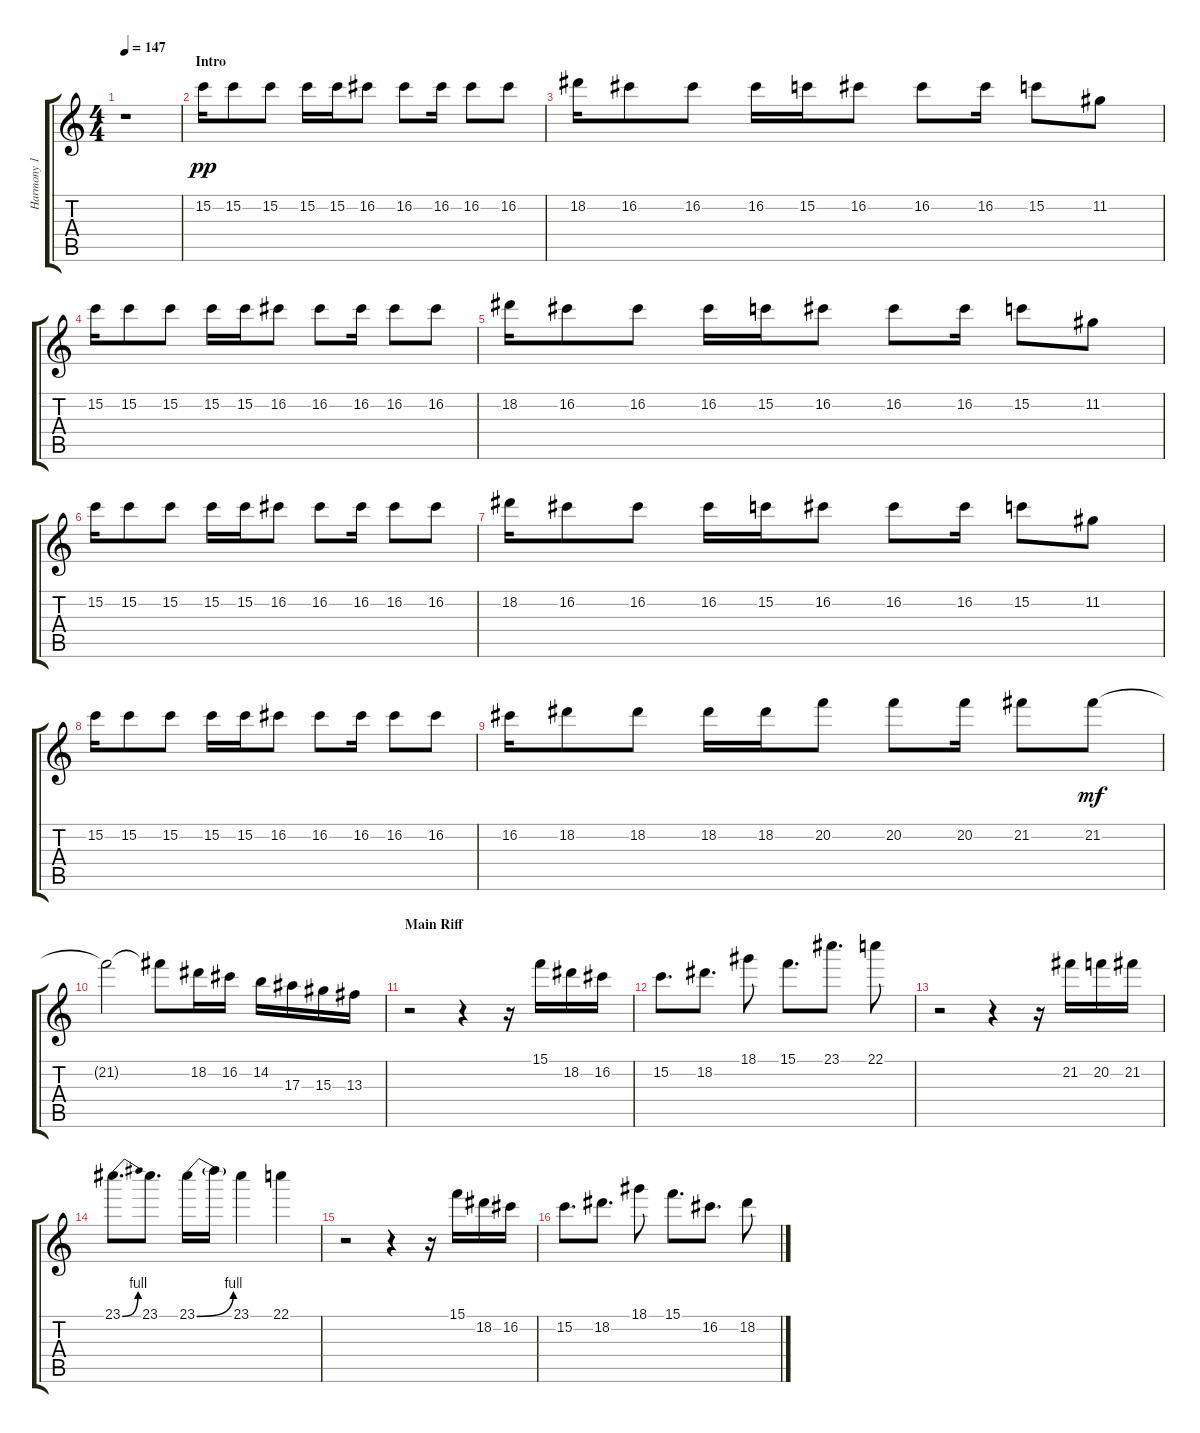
\track ("Harmony 1" "Harmony 1") {instrument overdrivenguitar}
\staff {score tabs}
\tuning (D4 A3 F3 C3 G2 C2) {hide}
\ts (4 4)
\tempo 147
\clef g2
\ks aminor
r.1{dy pp instrument overdrivenguitar} |
\section ("" "Intro")
15.2.16 15.2.8 15.2.8 15.2.16 15.2.16 16.2.8 16.2.8 16.2.16 16.2.8 16.2.8 |
18.2.16 16.2.8 16.2.8 16.2.16 15.2.16 16.2.8 16.2.8 16.2.16 15.2.8 11.2.8 |
15.2.16 15.2.8 15.2.8 15.2.16 15.2.16 16.2.8 16.2.8 16.2.16 16.2.8 16.2.8 |
18.2.16 16.2.8 16.2.8 16.2.16 15.2.16 16.2.8 16.2.8 16.2.16 15.2.8 11.2.8 |
15.2.16 15.2.8 15.2.8 15.2.16 15.2.16 16.2.8 16.2.8 16.2.16 16.2.8 16.2.8 |
18.2.16 16.2.8 16.2.8 16.2.16 15.2.16 16.2.8 16.2.8 16.2.16 15.2.8 11.2.8 |
15.2.16 15.2.8 15.2.8 15.2.16 15.2.16 16.2.8 16.2.8 16.2.16 16.2.8 16.2.8 |
16.2.16 18.2.8 18.2.8 18.2.16 18.2.16 20.2.8 20.2.8 20.2.16 21.2.8 21.2.8{dy mf} |
21.2{t}.2 21.2{t}.8 18.2.16 16.2.16 14.2.16 17.3.16 15.3.16 13.3.16 |
\section ("" "Main Riff")
r.2 r.4 r.16 15.1.16 18.2.16 16.2.16 |
15.2.8{d} 18.2.8{d} 18.1.8 15.1.8{d} 23.1.8{d} 22.1.8 |
r.2 r.4 r.16 21.2.16 20.2.16 21.2.16 |
23.1{be (bend 0 0 60 4)}.8{d} 23.1.8{d} 23.1{be (bend 0 0 60 4)}.16 23.1{t}.16 23.1.4 22.1.4 |
r.2 r.4 r.16 15.1.16 18.2.16 16.2.16 |
15.2.8{d} 18.2.8{d} 18.1.8 15.1.8{d} 16.2.8{d} 18.2.8
